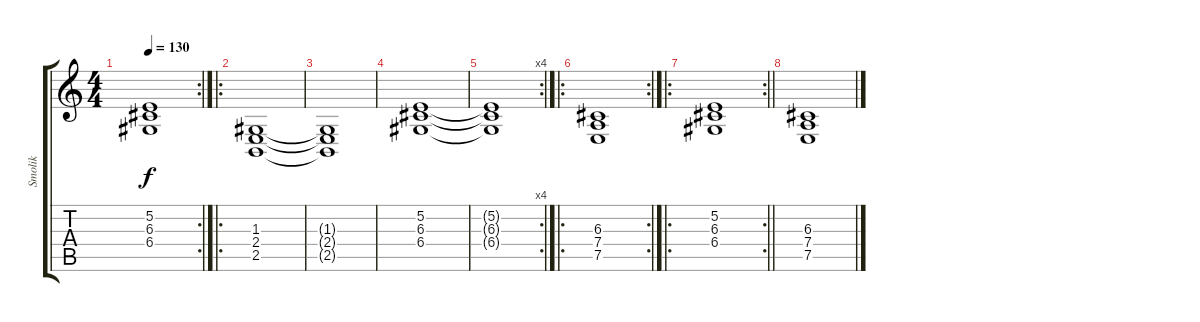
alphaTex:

\track ("Smolik" "Smolik") {instrument electricgrandpiano}
\staff {score tabs}
\tuning (E4 B3 G3 D3 A2 E2) {hide}
\rc 2
\ts (4 4)
\tempo 130
\clef g2
\ks c
(5.2{t} 6.3{t} 6.4{t}).1{dy f} |
\ro
(1.3 2.4 2.5).1 |
(1.3{t} 2.4{t} 2.5{t}).1 |
(5.2 6.3 6.4).1 |
\rc 4
(5.2{t} 6.3{t} 6.4{t}).1 |
\ro
\rc 2
(6.3 7.4 7.5).1 |
\ro
\rc 2
\barLineRight lightlight
(5.2 6.3 6.4).1 |
(6.3 7.4 7.5).1
